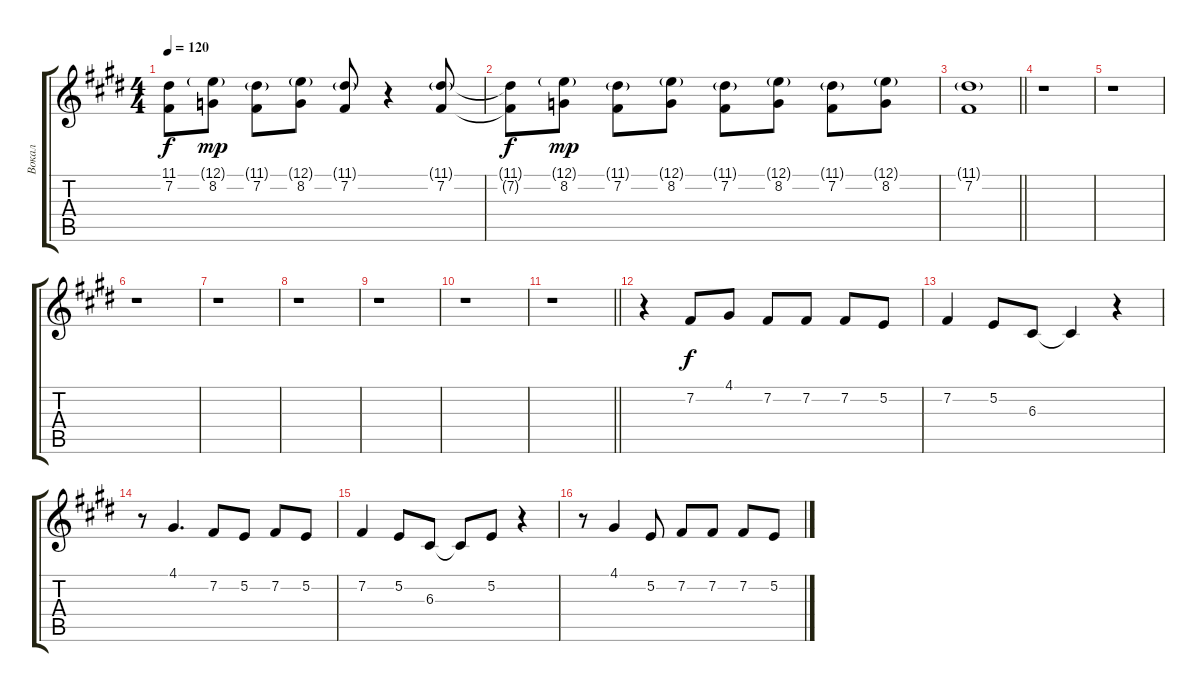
\track ("Вокал" "Вокал") {instrument oboe}
\staff {score tabs}
\tuning (E4 B3 G3 D3 A2 E2) {hide}
\ts (4 4)
\tempo 120
\clef g2
\ks e
(11.1{t} 7.2{t}).8{dy f} (12.1{g} 8.2).8{dy mp} (11.1{g} 7.2).8 (12.1{g} 8.2).8 (11.1{g} 7.2).8 r.4 (11.1{g} 7.2).8 |
(11.1{t} 7.2{t}).8{dy f} (12.1{g} 8.2).8{dy mp} (11.1{g} 7.2).8 (12.1{g} 8.2).8 (11.1{g} 7.2).8 (12.1{g} 8.2).8 (11.1{g} 7.2).8 (12.1{g} 8.2).8 |
\barLineRight lightlight
(11.1{g} 7.2).1 |
r.1 |
r.1 |
r.1 |
r.1 |
r.1 |
r.1 |
r.1 |
\barLineRight lightlight
r.1 |
r.4 7.2.8{dy f} 4.1.8 7.2.8 7.2.8 7.2.8 5.2.8 |
7.2.4 5.2.8 6.3.8 6.3{t}.4 r.4 |
r.8 4.1.4{d} 7.2.8 5.2.8 7.2.8 5.2.8 |
7.2.4 5.2.8 6.3.8 6.3{t}.8 5.2.8 r.4 |
r.8 4.1.4 5.2.8 7.2.8 7.2.8 7.2.8 5.2.8
